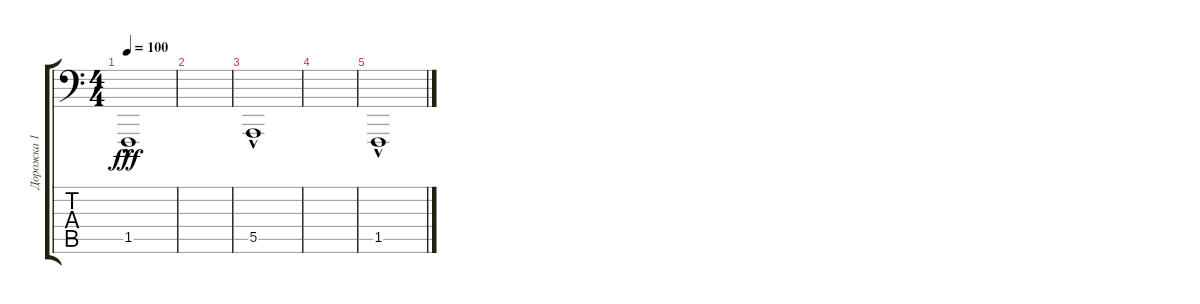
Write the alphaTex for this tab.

\track ("Дорожка 1" "Дорожка 1") {instrument acousticgrandpiano}
\staff {score tabs}
\tuning (E4 B3 G3 D3 E1 A0) {hide}
\ts (4 4)
\tempo 100
\clef f4
\ks c
1.5{hac}.1{dy fff} |
|
5.5{hac}.1 |
|
1.5{hac}.1
